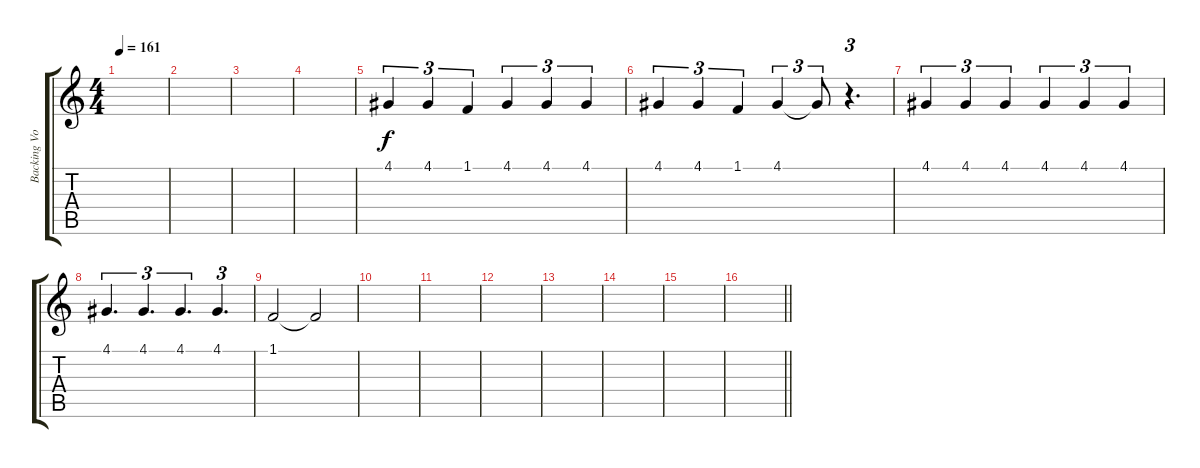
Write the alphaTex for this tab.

\track ("Backing Vocals" "Backing Vo") {instrument tenorsax}
\staff {score tabs}
\tuning (E4 B3 G3 D3 A2 E2) {hide}
\ts (4 4)
\tempo 161
\clef g2
\ks c
|
|
|
|
4.1.4{tu (3 2)} 4.1.4{tu (3 2)} 1.1.4{tu (3 2)} 4.1.4{tu (3 2)} 4.1.4{tu (3 2)} 4.1.4{tu (3 2)} |
4.1.4{tu (3 2)} 4.1.4{tu (3 2)} 1.1.4{tu (3 2)} 4.1.4{tu (3 2)} 4.1{t}.8{tu (3 2)} r.4{d tu (3 2)} |
4.1.4{tu (3 2)} 4.1.4{tu (3 2)} 4.1.4{tu (3 2)} 4.1.4{tu (3 2)} 4.1.4{tu (3 2)} 4.1.4{tu (3 2)} |
4.1.4{d tu (3 2)} 4.1.4{d tu (3 2)} 4.1.4{d tu (3 2)} 4.1.4{d tu (3 2)} |
1.1.2 1.1{t}.2 |
|
|
|
|
|
|
\barLineRight lightlight
